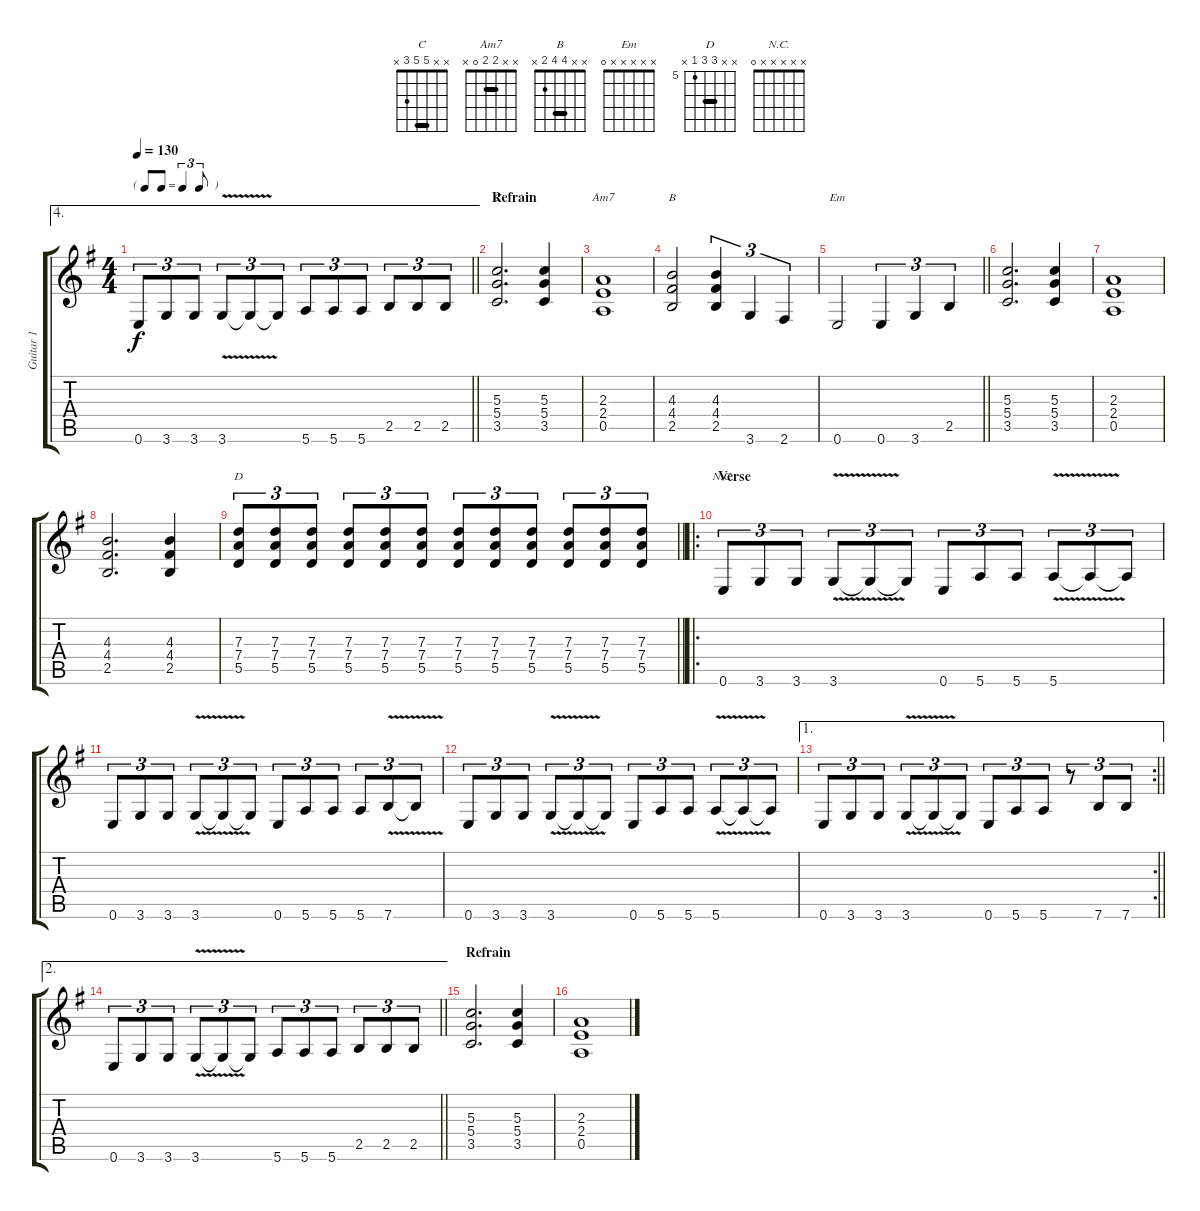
\track ("Guitar 1" "Guitar 1") {instrument overdrivenguitar}
\staff {score tabs}
\tuning (E4 B3 G3 D3 A2 E2) {hide}
\chord ("C" x x 5 5 3 x) {barre 5}
\chord ("Am7" x x 2 2 0 x) {barre 2}
\chord ("B" x x 4 4 2 x) {barre 4}
\chord ("Em" x x x x x 0)
\chord ("D" x x 7 7 5 x) {firstfret 5 barre 7}
\chord ("N.C." x x x x x 0)
\ae 4
\ts (4 4)
\tf triplet8th
\tempo 130
\clef g2
\barLineRight lightlight
\ks eminor
0.6.8{tu (3 2) dy f} 3.6.8{tu (3 2)} 3.6.8{tu (3 2)} 3.6{v}.8{tu (3 2)} 3.6{t}.8{tu (3 2)} 3.6{t}.8{tu (3 2)} 5.6.8{tu (3 2)} 5.6.8{tu (3 2)} 5.6.8{tu (3 2)} 2.5.8{tu (3 2)} 2.5.8{tu (3 2)} 2.5.8{tu (3 2)} |
\section ("" "Refrain")
(5.3 5.4 3.5).2{d ch "C"} (5.3 5.4 3.5).4 |
(2.3 2.4 0.5).1{ch "Am7"} |
(4.3 4.4 2.5).2{ch "B"} (4.3 4.4 2.5).4{tu (3 2)} 3.6.4{tu (3 2)} 2.6.4{tu (3 2)} |
\barLineRight lightlight
0.6.2{ch "Em"} 0.6.4{tu (3 2)} 3.6.4{tu (3 2)} 2.5.4{tu (3 2)} |
(5.3 5.4 3.5).2{d} (5.3 5.4 3.5).4 |
(2.3 2.4 0.5).1 |
(4.3 4.4 2.5).2{d} (4.3 4.4 2.5).4 |
\barLineRight lightlight
(7.3 7.4 5.5).8{tu (3 2) ch "D"} (7.3 7.4 5.5).8{tu (3 2)} (7.3 7.4 5.5).8{tu (3 2)} (7.3 7.4 5.5).8{tu (3 2)} (7.3 7.4 5.5).8{tu (3 2)} (7.3 7.4 5.5).8{tu (3 2)} (7.3 7.4 5.5).8{tu (3 2)} (7.3 7.4 5.5).8{tu (3 2)} (7.3 7.4 5.5).8{tu (3 2)} (7.3 7.4 5.5).8{tu (3 2)} (7.3 7.4 5.5).8{tu (3 2)} (7.3 7.4 5.5).8{tu (3 2)} |
\ro
\section ("" "Verse")
0.6.8{tu (3 2) ch "N.C."} 3.6.8{tu (3 2)} 3.6.8{tu (3 2)} 3.6{v}.8{tu (3 2)} 3.6{t}.8{tu (3 2)} 3.6{t}.8{tu (3 2)} 0.6.8{tu (3 2)} 5.6.8{tu (3 2)} 5.6.8{tu (3 2)} 5.6{v}.8{tu (3 2)} 5.6{t}.8{tu (3 2)} 5.6{t}.8{tu (3 2)} |
0.6.8{tu (3 2)} 3.6.8{tu (3 2)} 3.6.8{tu (3 2)} 3.6{v}.8{tu (3 2)} 3.6{t}.8{tu (3 2)} 3.6{t}.8{tu (3 2)} 0.6.8{tu (3 2)} 5.6.8{tu (3 2)} 5.6.8{tu (3 2)} 5.6.8{tu (3 2)} 7.6{v}.8{tu (3 2)} 7.6{t}.8{tu (3 2)} |
0.6.8{tu (3 2)} 3.6.8{tu (3 2)} 3.6.8{tu (3 2)} 3.6{v}.8{tu (3 2)} 3.6{t}.8{tu (3 2)} 3.6{t}.8{tu (3 2)} 0.6.8{tu (3 2)} 5.6.8{tu (3 2)} 5.6.8{tu (3 2)} 5.6{v}.8{tu (3 2)} 5.6{t}.8{tu (3 2)} 5.6{t}.8{tu (3 2)} |
\ae 1
\rc 2
\barLineRight lightlight
0.6.8{tu (3 2)} 3.6.8{tu (3 2)} 3.6.8{tu (3 2)} 3.6{v}.8{tu (3 2)} 3.6{t}.8{tu (3 2)} 3.6{t}.8{tu (3 2)} 0.6.8{tu (3 2)} 5.6.8{tu (3 2)} 5.6.8{tu (3 2)} r.8{tu (3 2)} 7.6.8{tu (3 2)} 7.6.8{tu (3 2)} |
\ae 2
\barLineRight lightlight
0.6.8{tu (3 2)} 3.6.8{tu (3 2)} 3.6.8{tu (3 2)} 3.6{v}.8{tu (3 2)} 3.6{t}.8{tu (3 2)} 3.6{t}.8{tu (3 2)} 5.6.8{tu (3 2)} 5.6.8{tu (3 2)} 5.6.8{tu (3 2)} 2.5.8{tu (3 2)} 2.5.8{tu (3 2)} 2.5.8{tu (3 2)} |
\section ("" "Refrain")
(5.3 5.4 3.5).2{d} (5.3 5.4 3.5).4 |
(2.3 2.4 0.5).1
